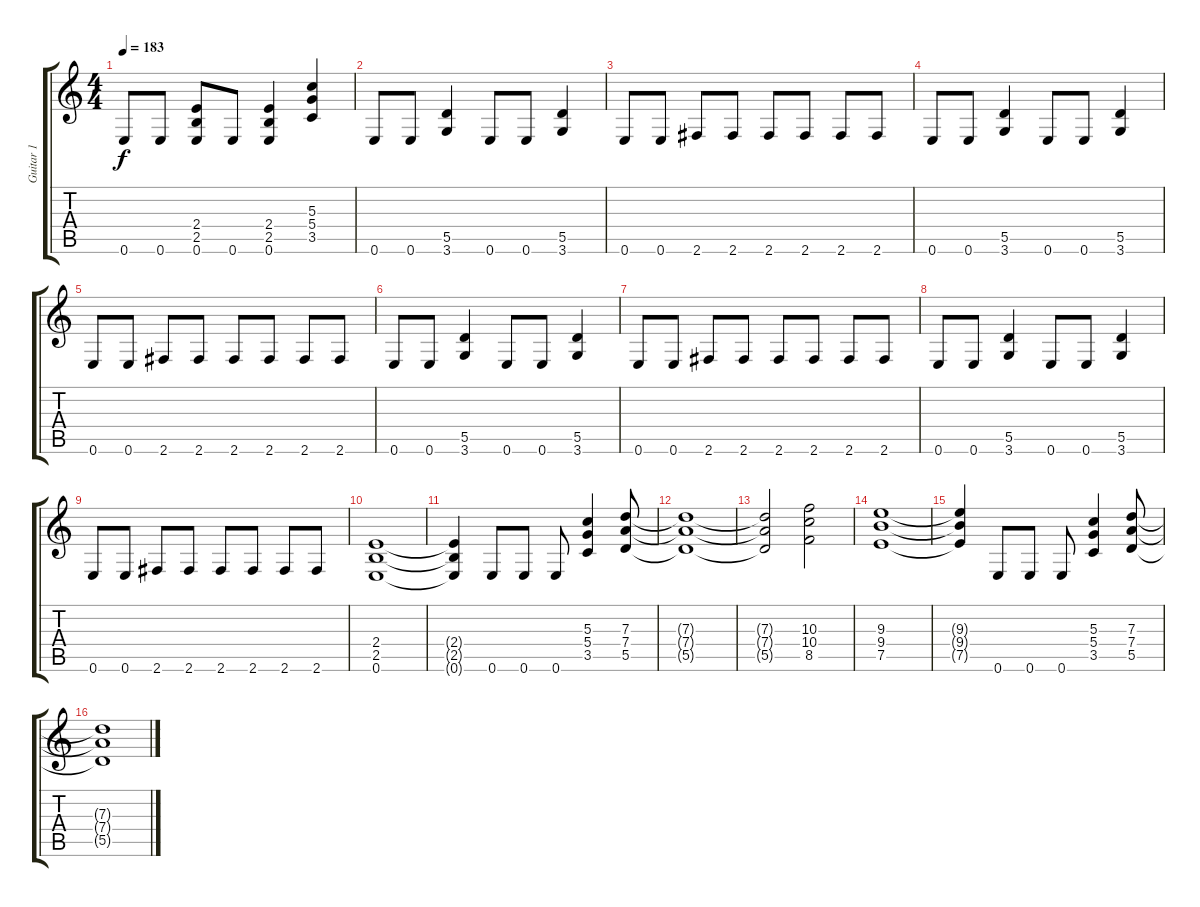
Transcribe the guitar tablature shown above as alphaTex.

\track ("Guitar 1" "Guitar 1") {instrument distortionguitar}
\staff {score tabs}
\tuning (E4 B3 G3 D3 A2 E2) {hide}
\ts (4 4)
\tempo 183
\clef g2
\ks c
0.6.8{dy f} 0.6.8 (2.4 2.5 0.6).8 0.6.8 (2.4 2.5 0.6).4 (5.3 5.4 3.5).4 |
0.6.8 0.6.8 (5.5 3.6).4 0.6.8 0.6.8 (5.5 3.6).4 |
0.6.8 0.6.8 2.6.8 2.6.8 2.6.8 2.6.8 2.6.8 2.6.8 |
0.6.8 0.6.8 (5.5 3.6).4 0.6.8 0.6.8 (5.5 3.6).4 |
0.6.8 0.6.8 2.6.8 2.6.8 2.6.8 2.6.8 2.6.8 2.6.8 |
0.6.8 0.6.8 (5.5 3.6).4 0.6.8 0.6.8 (5.5 3.6).4 |
0.6.8 0.6.8 2.6.8 2.6.8 2.6.8 2.6.8 2.6.8 2.6.8 |
0.6.8 0.6.8 (5.5 3.6).4 0.6.8 0.6.8 (5.5 3.6).4 |
0.6.8 0.6.8 2.6.8 2.6.8 2.6.8 2.6.8 2.6.8 2.6.8 |
(2.4 2.5 0.6).1 |
(2.4{t} 2.5{t} 0.6{t}).4 0.6.8 0.6.8 0.6.8 (5.3 5.4 3.5).4 (7.3 7.4 5.5).8 |
(7.3{t} 7.4{t} 5.5{t}).1 |
(7.3{t} 7.4{t} 5.5{t}).2 (10.3 10.4 8.5).2 |
(9.3 9.4 7.5).1 |
(9.3{t} 9.4{t} 7.5{t}).4 0.6.8 0.6.8 0.6.8 (5.3 5.4 3.5).4 (7.3 7.4 5.5).8 |
(7.3{t} 7.4{t} 5.5{t}).1
